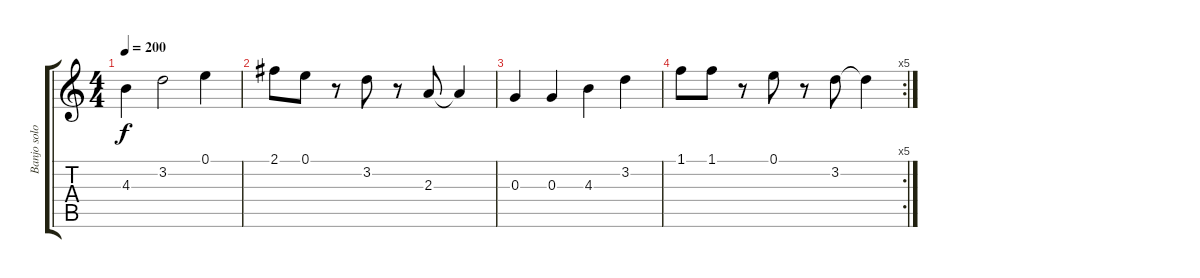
\track ("Banjo solo" "Banjo solo") {instrument banjo}
\staff {score tabs}
\tuning (E4 B3 G3 D3 A2 E2) {hide}
\displaytranspose 12
\ts (4 4)
\tempo 200
\clef g2
\ks c
4.3.4{dy f} 3.2.2 0.1.4 |
2.1.8 0.1.8 r.8 3.2.8 r.8 2.3.8 2.3{t}.4 |
0.3.4 0.3.4 4.3.4 3.2.4 |
\rc 5
1.1.8 1.1.8 r.8 0.1.8 r.8 3.2.8 3.2{t}.4
